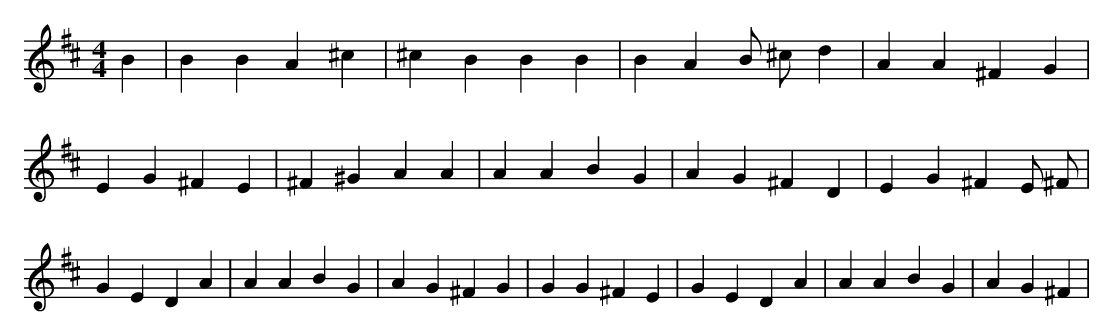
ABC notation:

X:1
M:4/4
L:1/8
K:D
B2 | B2 B2 A2 ^c2 | ^c2 B2 B2 B2 | B2 A2 B ^c d2 | A2 A2 ^F2 G2 | E2 G2 ^F2 E2 | ^F2 ^G2 A2 A2 | A2 A2 B2 G2 | A2 G2 ^F2 D2 | E2 G2 ^F2 E ^F | G2 E2 D2 A2 | A2 A2 B2 G2 | A2 G2 ^F2 G2 | G2 G2 ^F2 E2 | G2 E2 D2 A2 | A2 A2 B2 G2 | A2 G2 ^F2 |
